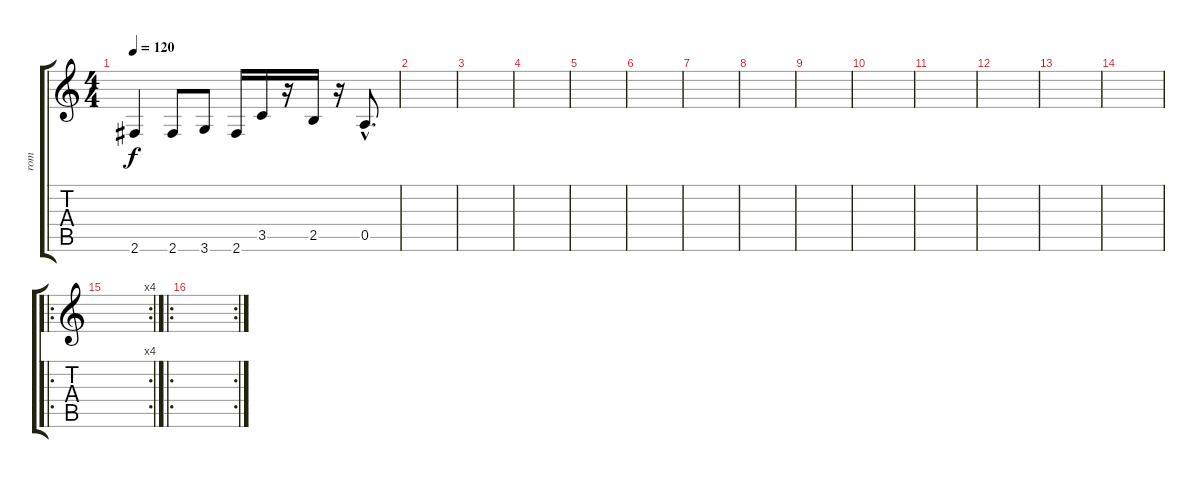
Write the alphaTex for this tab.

\track ("rom" "rom") {instrument distortionguitar}
\staff {score tabs}
\tuning (E4 B3 G3 D3 A2 E2) {hide}
\ts (4 4)
\tempo 120
\clef g2
\ks c
2.6.4{dy f} 2.6.8 3.6.8 2.6.16 3.5.16 r.16 2.5.16 r.16 0.5{hac}.8{d} |
|
|
|
|
|
|
|
|
|
|
|
|
|
\ro
\rc 4
|
\ro
\rc 2
